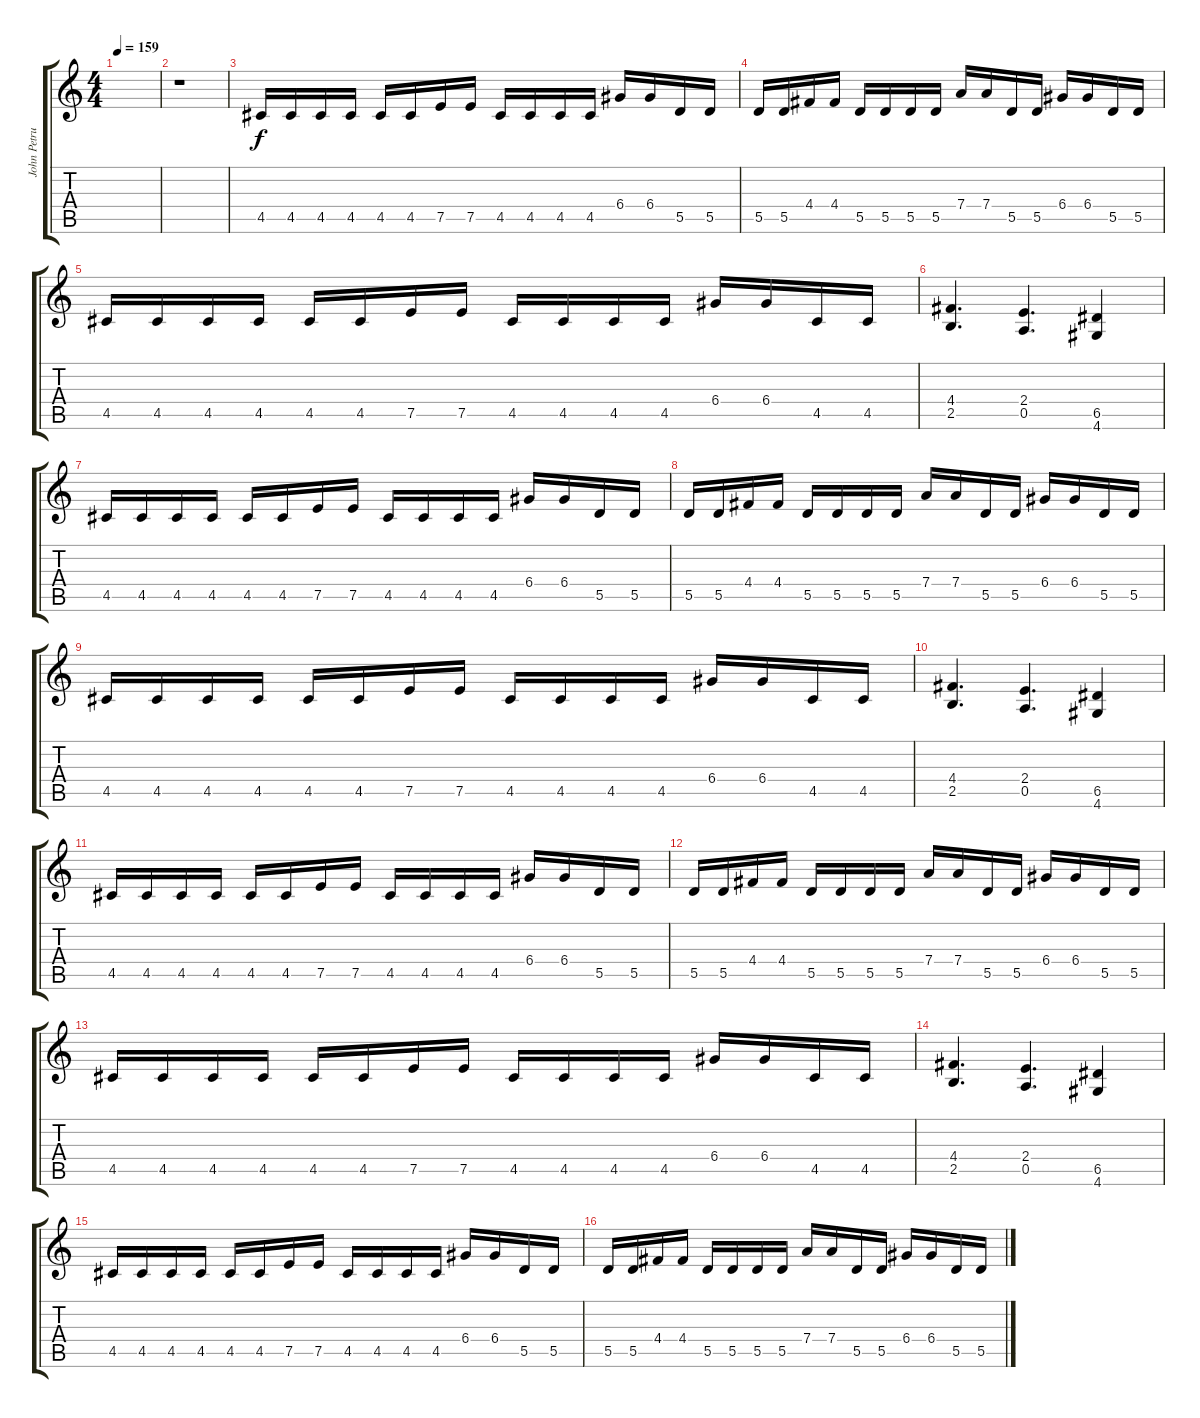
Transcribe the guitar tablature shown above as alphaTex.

\track ("John Petrucci Lead" "John Petru") {instrument distortionguitar}
\staff {score tabs}
\tuning (E4 B3 G3 D3 A2 E2) {hide}
\ts (4 4)
\tempo 159
\clef g2
\ks c
|
r.1 |
4.5.16 4.5.16 4.5.16 4.5.16 4.5.16 4.5.16 7.5.16 7.5.16 4.5.16 4.5.16 4.5.16 4.5.16 6.4.16 6.4.16 5.5.16 5.5.16 |
5.5.16 5.5.16 4.4.16 4.4.16 5.5.16 5.5.16 5.5.16 5.5.16 7.4.16 7.4.16 5.5.16 5.5.16 6.4.16 6.4.16 5.5.16 5.5.16 |
4.5.16 4.5.16 4.5.16 4.5.16 4.5.16 4.5.16 7.5.16 7.5.16 4.5.16 4.5.16 4.5.16 4.5.16 6.4.16 6.4.16 4.5.16 4.5.16 |
(4.4 2.5).4{d} (2.4 0.5).4{d} (6.5 4.6).4 |
4.5.16 4.5.16 4.5.16 4.5.16 4.5.16 4.5.16 7.5.16 7.5.16 4.5.16 4.5.16 4.5.16 4.5.16 6.4.16 6.4.16 5.5.16 5.5.16 |
5.5.16 5.5.16 4.4.16 4.4.16 5.5.16 5.5.16 5.5.16 5.5.16 7.4.16 7.4.16 5.5.16 5.5.16 6.4.16 6.4.16 5.5.16 5.5.16 |
4.5.16 4.5.16 4.5.16 4.5.16 4.5.16 4.5.16 7.5.16 7.5.16 4.5.16 4.5.16 4.5.16 4.5.16 6.4.16 6.4.16 4.5.16 4.5.16 |
(4.4 2.5).4{d} (2.4 0.5).4{d} (6.5 4.6).4 |
4.5.16 4.5.16 4.5.16 4.5.16 4.5.16 4.5.16 7.5.16 7.5.16 4.5.16 4.5.16 4.5.16 4.5.16 6.4.16 6.4.16 5.5.16 5.5.16 |
5.5.16 5.5.16 4.4.16 4.4.16 5.5.16 5.5.16 5.5.16 5.5.16 7.4.16 7.4.16 5.5.16 5.5.16 6.4.16 6.4.16 5.5.16 5.5.16 |
4.5.16 4.5.16 4.5.16 4.5.16 4.5.16 4.5.16 7.5.16 7.5.16 4.5.16 4.5.16 4.5.16 4.5.16 6.4.16 6.4.16 4.5.16 4.5.16 |
(4.4 2.5).4{d} (2.4 0.5).4{d} (6.5 4.6).4 |
4.5.16 4.5.16 4.5.16 4.5.16 4.5.16 4.5.16 7.5.16 7.5.16 4.5.16 4.5.16 4.5.16 4.5.16 6.4.16 6.4.16 5.5.16 5.5.16 |
5.5.16 5.5.16 4.4.16 4.4.16 5.5.16 5.5.16 5.5.16 5.5.16 7.4.16 7.4.16 5.5.16 5.5.16 6.4.16 6.4.16 5.5.16 5.5.16
